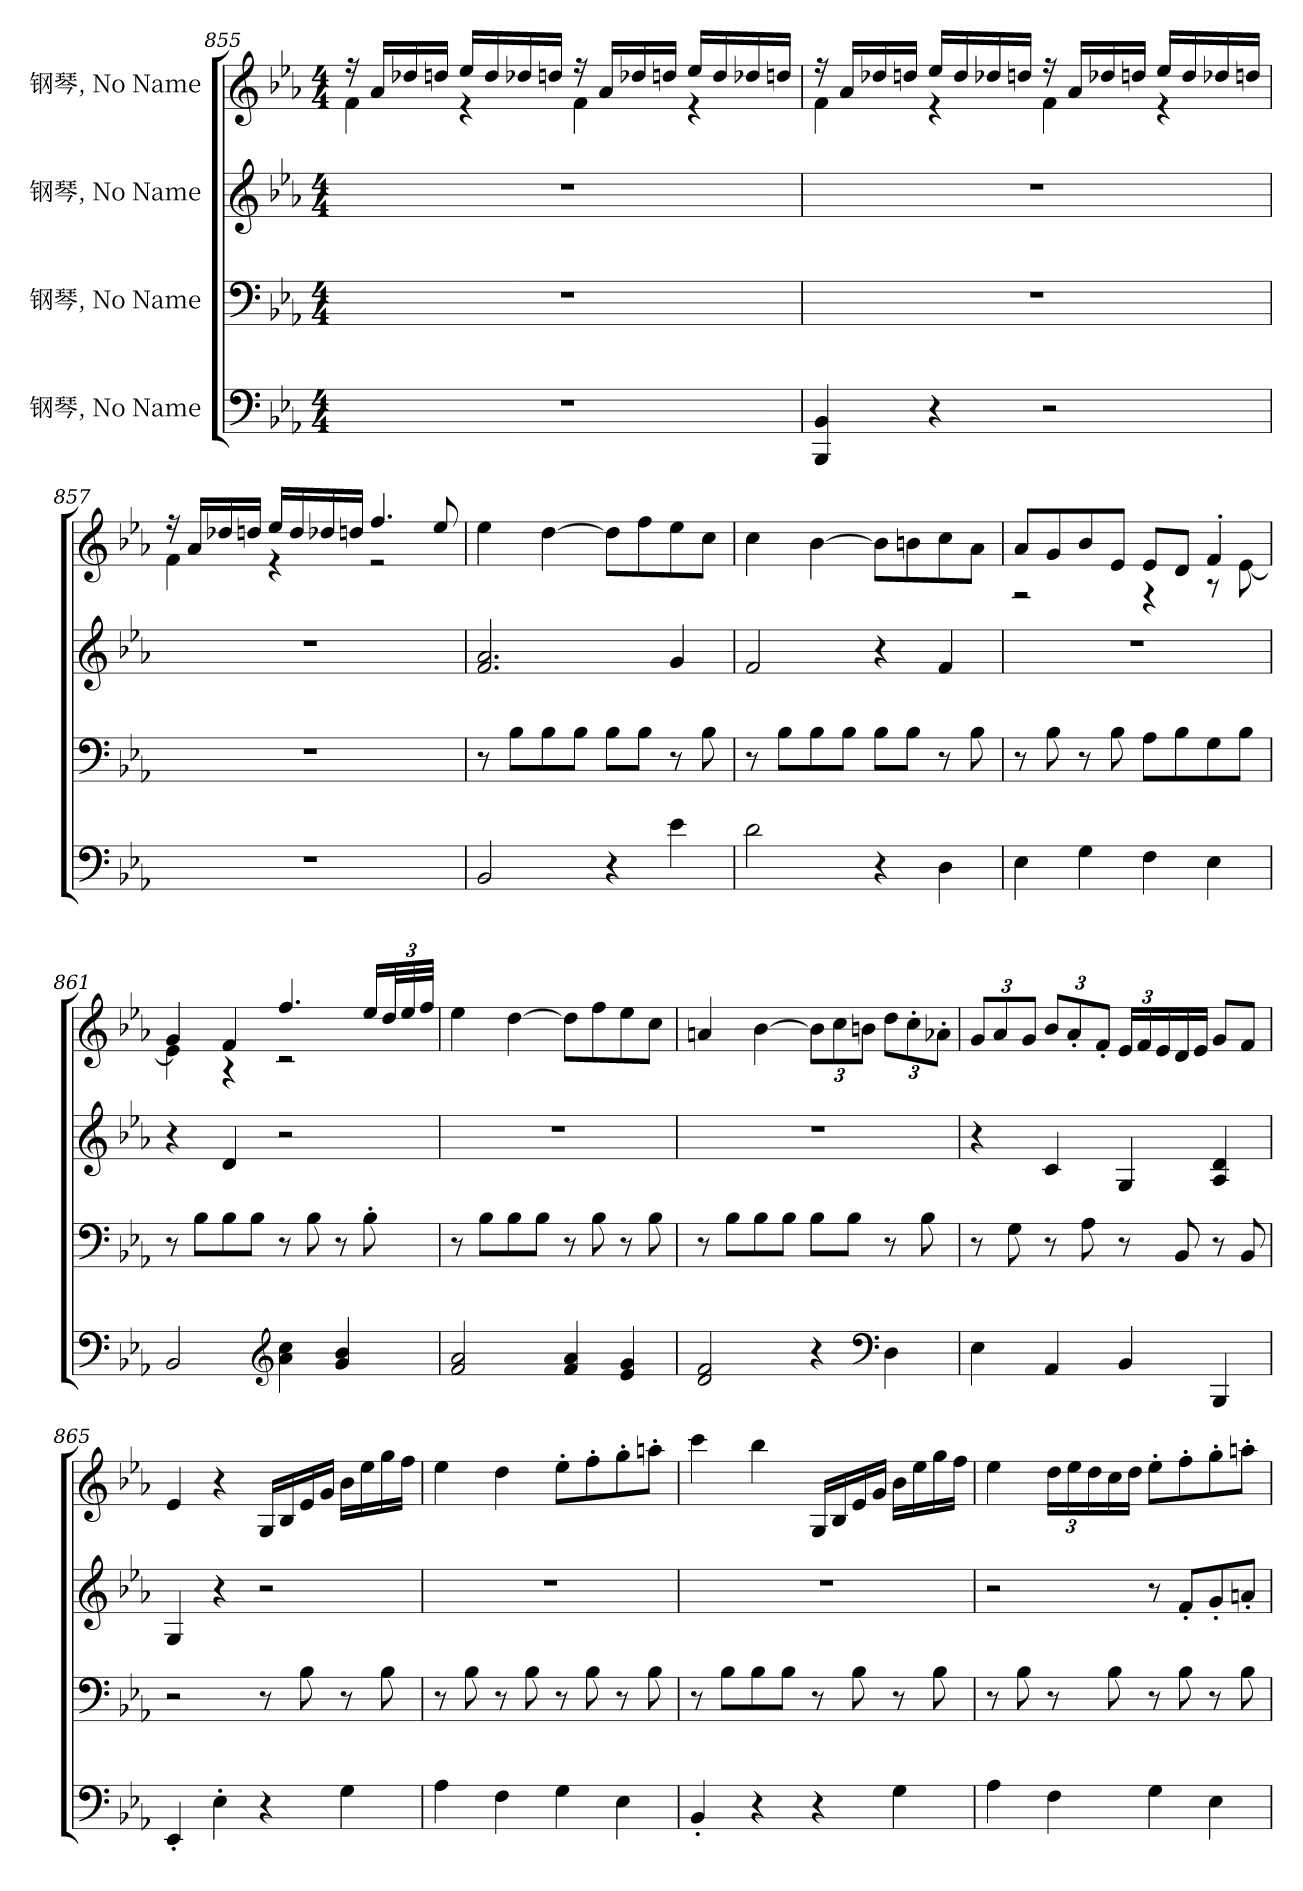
**kern	**kern	**kern	**kern
*part4	*part3	*part2	*part1
*staff4	*staff3	*staff2	*staff1
*I"钢琴, No Name	*I"钢琴, No Name	*I"钢琴, No Name	*I"钢琴, No Name
*clefF4	*clefF4	*clefG2	*clefG2
*k[b-e-a-]	*k[b-e-a-]	*k[b-e-a-]	*k[b-e-a-]
*M4/4	*M4/4	*M4/4	*M4/4
=855	=855	=855	=855
*	*	*	*^
1r	1r	1r	16r	4f\
.	.	.	16a-/LL	.
.	.	.	16dd-X/	.
.	.	.	16ddn/JJ	.
.	.	.	16ee-/LL	4r
.	.	.	16dd/	.
.	.	.	16dd-X/	.
*	*	*	*MM150	*
.	.	.	16ddn/JJ	.
.	.	.	16r	4f\
.	.	.	16a-/LL	.
.	.	.	16dd-X/	.
.	.	.	16ddn/JJ	.
.	.	.	16ee-/LL	4r
.	.	.	16dd/	.
.	.	.	16dd-X/	.
*	*	*	*MM145	*
.	.	.	16ddn/JJ	.
!!LO:LB:g=z	!!
=856	=856	=856	=856	=856
*	*	*	*MM147	*
4BBB-/ 4BB-/	1r	1r	16r	4f\
.	.	.	16a-/LL	.
.	.	.	16dd-X/	.
.	.	.	16ddn/JJ	.
4r	.	.	16ee-/LL	4r
.	.	.	16dd/	.
.	.	.	16dd-X/	.
*	*	*	*MM143	*
.	.	.	16ddn/JJ	.
2r	.	.	16r	4f\
.	.	.	16a-/LL	.
.	.	.	16dd-X/	.
.	.	.	16ddn/JJ	.
.	.	.	16ee-/LL	4r
.	.	.	16dd/	.
.	.	.	16dd-X/	.
*	*	*	*MM138	*
.	.	.	16ddn/JJ	.
=857	=857	=857	=857	=857
1r	1r	1r	16r	4f\
.	.	.	16a-/LL	.
.	.	.	16dd-X/	.
.	.	.	16ddn/JJ	.
.	.	.	16ee-/LL	4r
*	*	*	*MM136	*
.	.	.	16dd/	.
*	*	*	*MM132	*
.	.	.	16dd-X/	.
*	*	*	*MM109	*
.	.	.	16ddn/JJ	.
*	*	*	*MM69	*
.	.	.	4.ff/	2r
.	.	.	8ee-/	.
*	*	*	*v	*v
=858	=858	=858	=858
*	*	*	*MM161
2BB-/	8r	2.f/ 2.a-/	4ee-\
.	8B-\L	.	.
.	8B-\	.	[4dd\
.	8B-\J	.	.
4r	8B-\L	.	8dd\L]
.	8B-\J	.	8ff\
4e-\	8r	4g/	8ee-\
.	8B-\	.	8cc\J
!!LO:PB:g=z
=859	=859	=859	=859
2d\	8r	2f/	4cc\
.	8B-\L	.	.
.	8B-\	.	[4b-\
.	8B-\J	.	.
4r	8B-\L	4r	8b-\L]
.	8B-\J	.	8bn\
4D\	8r	4f/	8cc\
.	8B-\	.	8a-\J
=860	=860	=860	=860
*	*	*	*^
4E-\	8r	1r	8a-/L	2r
.	8B-\	.	8g/	.
4G\	8r	.	8b-/	.
.	8B-\	.	8e-/J	.
4F\	8A-\L	.	8e-/L	4r
.	8B-\	.	8d/J	.
4E-\	8G\	.	4f'/	8r
.	8B-\J	.	.	[8e-\
=861	=861	=861	=861	=861
2BB-/	8r	4r	4g/	4e-\]
.	8B-\L	.	.	.
.	8B-\	4d/	4f/	4r
.	8B-\J	.	.	.
*clefG2	*	*	*	*
*	*	*	*MM161	*
4a-\ 4cc\	8r	2r	4.ff/	2r
.	8B-\	.	.	.
4g/ 4b-/	8r	.	.	.
*	*	*	*MM156	*
.	8B-'\	.	16ee-/LL	.
*	*	*	*Xbrackettup	*
*	*	*	*MM149	*
.	.	.	48dd/L	.
.	.	.	48ee-/	.
.	.	.	48ff/JJJ	.
*	*	*	*v	*v
=862	=862	=862	=862
*	*	*	*MM161
2f/ 2a-/	8r	1r	4ee-\
.	8B-\L	.	.
.	8B-\	.	[4dd\
.	8B-\J	.	.
4f/ 4a-/	8r	.	8dd\L]
.	8B-\	.	8ff\
4e-/ 4g/	8r	.	8ee-\
.	8B-\	.	8cc\J
!!LO:LB:g=z
=863	=863	=863	=863
2d/ 2f/	8r	1r	4an/
.	8B-\L	.	.
.	8B-\	.	[4b-\
.	8B-\J	.	.
4r	8B-\L	.	12b-\L]
.	.	.	12cc\
.	8B-\J	.	.
.	.	.	12bn\J
*clefF4	*	*	*
4D\	8r	.	12dd\L
.	.	.	12cc'\
.	8B-\	.	.
.	.	.	12a-X'\J
=864	=864	=864	=864
4E-\	8r	4r	12g/L
.	.	.	12a-/
.	8G\	.	.
.	.	.	12g/J
4AA-/	8r	4c/	12b-/L
.	.	.	12a-'/
.	8A-\	.	.
.	.	.	12f'/J
4BB-/	8r	4G/	24e-/LL
.	.	.	24f/
.	.	.	24e-/
.	8BB-/	.	16d/
.	.	.	16e-/JJ
4BBB-/	8r	4A-/ 4d/	8g/L
.	8BB-/	.	8f/J
=865	=865	=865	=865
4EE-'/	2r	4G/	4e-/
4E-'\	.	4r	4r
*	*	*	*MM161
4r	8r	2r	16G/LL
.	.	.	16B-/
.	8B-\	.	16e-/
.	.	.	16g/JJ
4G\	8r	.	16b-\LL
.	.	.	16ee-\
.	8B-\	.	16gg\
.	.	.	16ff\JJ
!!LO:LB:g=z
=866	=866	=866	=866
4A-\	8r	1r	4ee-\
.	8B-\	.	.
4F\	8r	.	4dd\
.	8B-\	.	.
4G\	8r	.	8ee-'\L
.	8B-\	.	8ff'\
4E-\	8r	.	8gg'\
.	8B-\	.	8aan'\J
=867	=867	=867	=867
*	*	*	*MM161
4BB-'/	8r	1r	4ccc\
.	8B-\L	.	.
4r	8B-\	.	4bb-\
.	8B-\J	.	.
4r	8r	.	16G/LL
.	.	.	16B-/
.	8B-\	.	16e-/
.	.	.	16g/JJ
4G\	8r	.	16b-\LL
.	.	.	16ee-\
.	8B-\	.	16gg\
.	.	.	16ff\JJ
=868	=868	=868	=868
4A-\	8r	2r	4ee-\
.	8B-\	.	.
4F\	8r	.	24dd\LL
.	.	.	24ee-\
.	.	.	24dd\
.	8B-\	.	16cc\
*	*	*	*MM159
.	.	.	16dd\JJ
4G\	8r	8r	8ee-'\L
*	*	*	*MM158
.	8B-\	8f'/L	8ff'\
4E-\	8r	8g'/	8gg'\
*	*	*	*MM109
.	8B-\	8an'/J	8aan'\J
=	=	=	=
*-	*-	*-	*-
